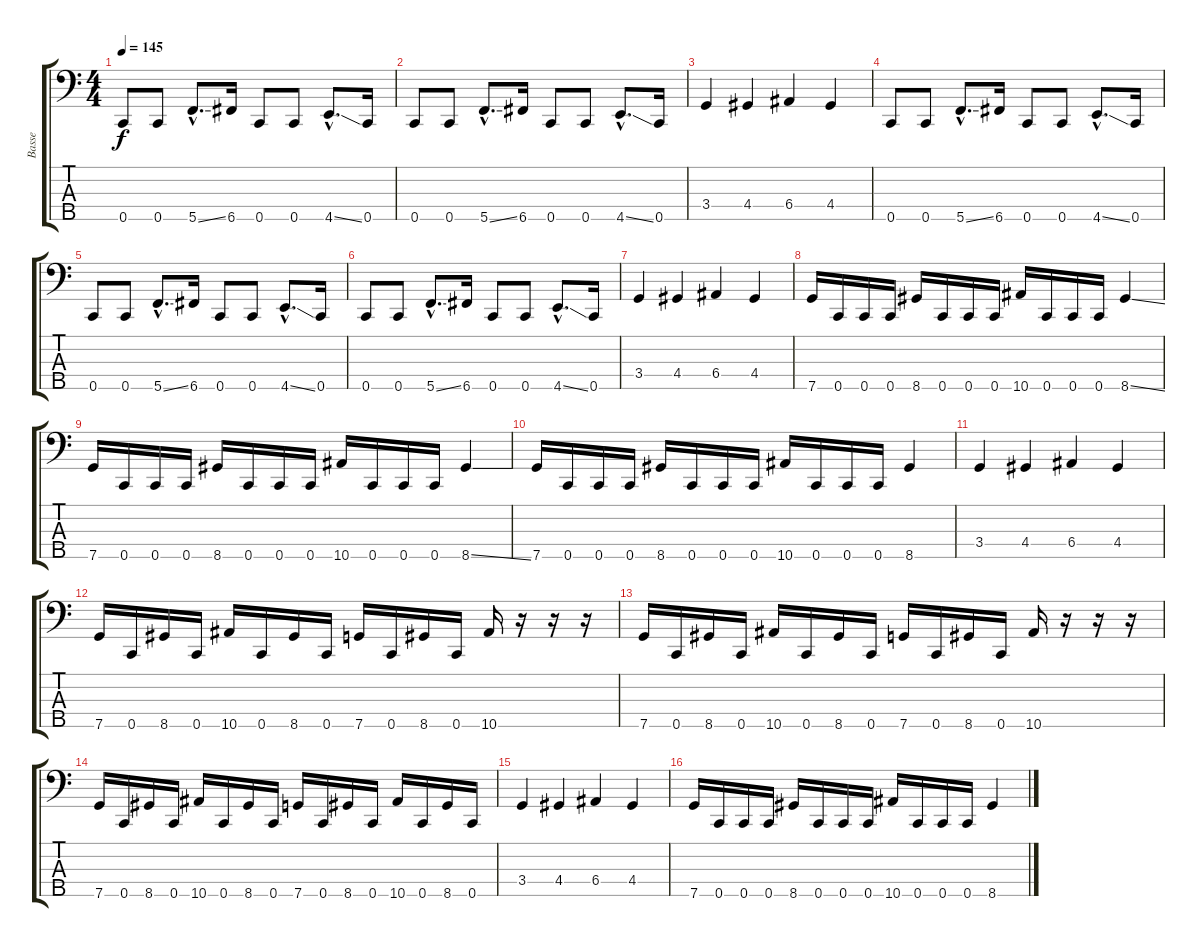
\track ("Basse" "Basse") {instrument electricbasspick}
\staff {score tabs}
\tuning (G2 D2 A1 E1 C1) {hide}
\ts (4 4)
\tempo 145
\clef f4
\ks c
0.5.8{dy f} 0.5.8 5.5{ss hac}.8{d} 6.5.16 0.5.8 0.5.8 4.5{ss hac}.8{d} 0.5.16 |
0.5.8 0.5.8 5.5{ss hac}.8{d} 6.5.16 0.5.8 0.5.8 4.5{ss hac}.8{d} 0.5.16 |
3.4.4 4.4.4 6.4.4 4.4.4 |
0.5.8 0.5.8 5.5{ss hac}.8{d} 6.5.16 0.5.8 0.5.8 4.5{ss hac}.8{d} 0.5.16 |
0.5.8 0.5.8 5.5{ss hac}.8{d} 6.5.16 0.5.8 0.5.8 4.5{ss hac}.8{d} 0.5.16 |
0.5.8 0.5.8 5.5{ss hac}.8{d} 6.5.16 0.5.8 0.5.8 4.5{ss hac}.8{d} 0.5.16 |
3.4.4 4.4.4 6.4.4 4.4.4 |
7.5.16 0.5.16 0.5.16 0.5.16 8.5.16 0.5.16 0.5.16 0.5.16 10.5.16 0.5.16 0.5.16 0.5.16 8.5{ss}.4 |
7.5.16 0.5.16 0.5.16 0.5.16 8.5.16 0.5.16 0.5.16 0.5.16 10.5.16 0.5.16 0.5.16 0.5.16 8.5{ss}.4 |
7.5.16 0.5.16 0.5.16 0.5.16 8.5.16 0.5.16 0.5.16 0.5.16 10.5.16 0.5.16 0.5.16 0.5.16 8.5.4 |
3.4.4 4.4.4 6.4.4 4.4.4 |
7.5.16 0.5.16 8.5.16 0.5.16 10.5.16 0.5.16 8.5.16 0.5.16 7.5.16 0.5.16 8.5.16 0.5.16 10.5.16 r.16 r.16 r.16 |
7.5.16 0.5.16 8.5.16 0.5.16 10.5.16 0.5.16 8.5.16 0.5.16 7.5.16 0.5.16 8.5.16 0.5.16 10.5.16 r.16 r.16 r.16 |
7.5.16 0.5.16 8.5.16 0.5.16 10.5.16 0.5.16 8.5.16 0.5.16 7.5.16 0.5.16 8.5.16 0.5.16 10.5.16 0.5.16 8.5.16 0.5.16 |
3.4.4 4.4.4 6.4.4 4.4.4 |
7.5.16 0.5.16 0.5.16 0.5.16 8.5.16 0.5.16 0.5.16 0.5.16 10.5.16 0.5.16 0.5.16 0.5.16 8.5{ss}.4
